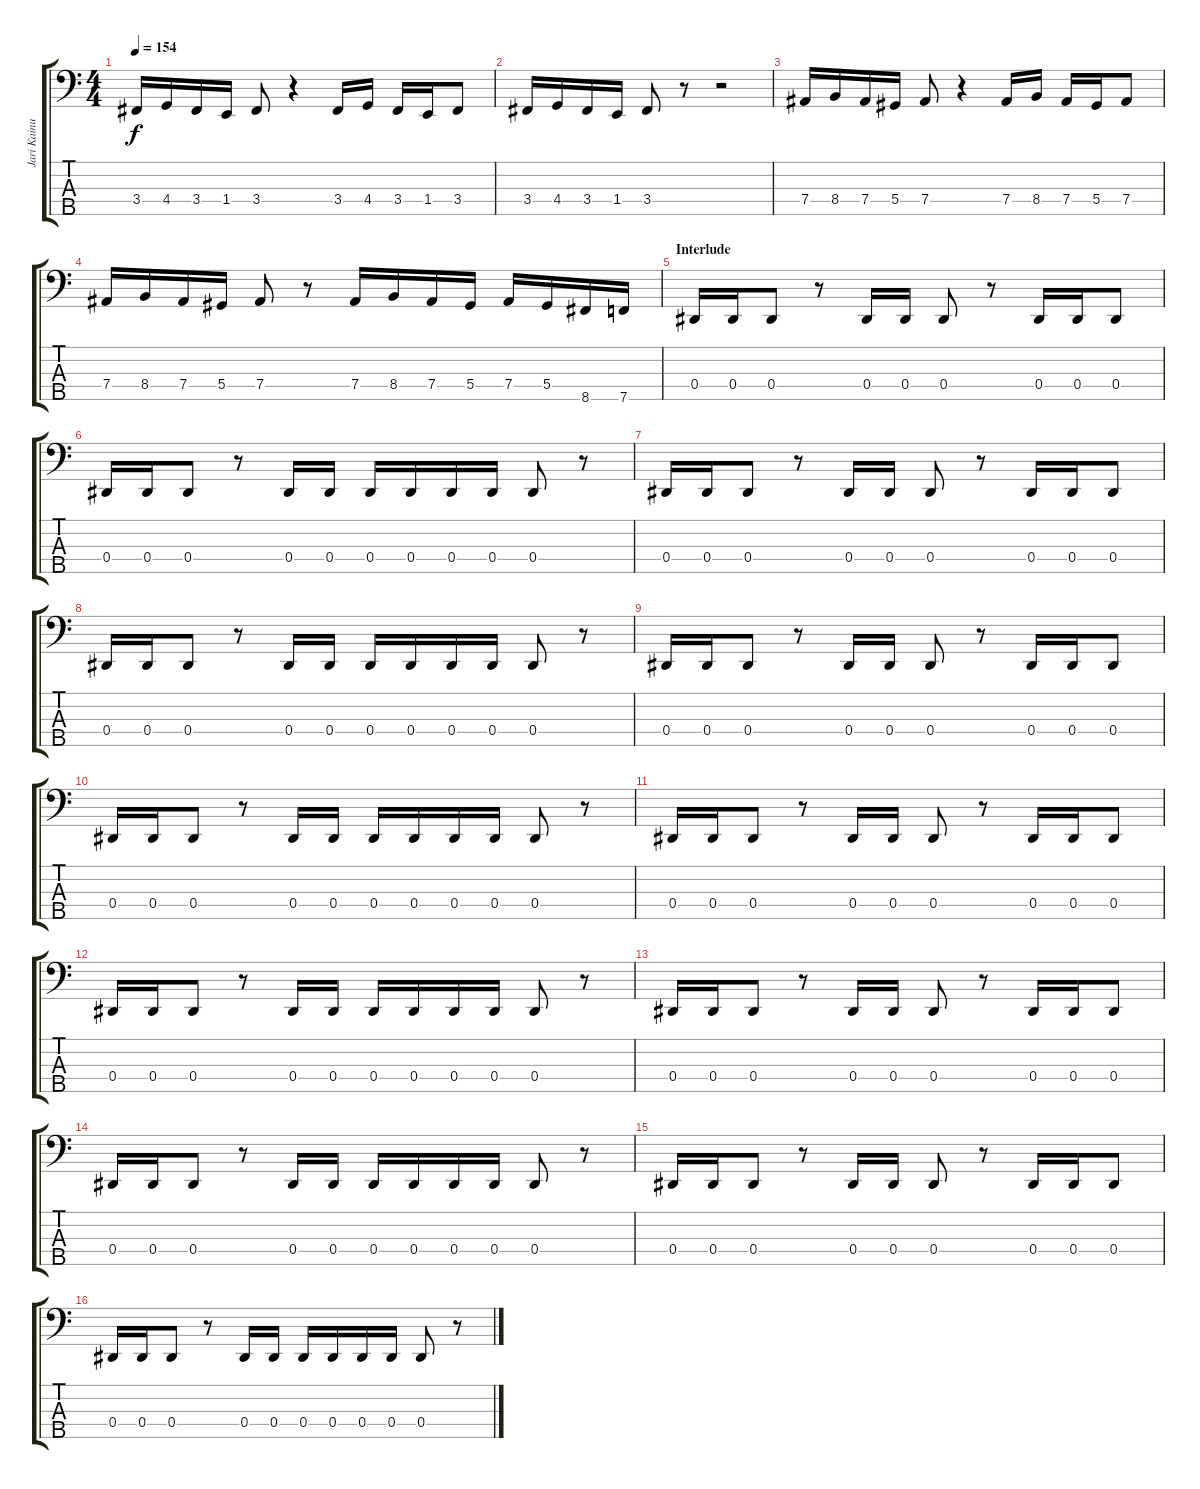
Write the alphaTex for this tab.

\track ("Jari Kainulainen - Bass" "Jari Kainu") {instrument electricbassfinger}
\staff {score tabs}
\tuning (Gb2 Db2 Ab1 Eb1 Bb0) {hide}
\ts (4 4)
\tempo 154
\clef f4
\ks c
3.4.16{dy f} 4.4.16 3.4.16 1.4.16 3.4.8 r.4 3.4.16 4.4.16 3.4.16 1.4.16 3.4.8 |
3.4.16 4.4.16 3.4.16 1.4.16 3.4.8 r.8 r.2 |
7.4.16 8.4.16 7.4.16 5.4.16 7.4.8 r.4 7.4.16 8.4.16 7.4.16 5.4.16 7.4.8 |
7.4.16 8.4.16 7.4.16 5.4.16 7.4.8 r.8 7.4.16 8.4.16 7.4.16 5.4.16 7.4.16 5.4.16 8.5.16 7.5.16 |
\section ("" "Interlude")
0.4.16 0.4.16 0.4.8 r.8 0.4.16 0.4.16 0.4.8 r.8 0.4.16 0.4.16 0.4.8 |
0.4.16 0.4.16 0.4.8 r.8 0.4.16 0.4.16 0.4.16 0.4.16 0.4.16 0.4.16 0.4.8 r.8 |
0.4.16 0.4.16 0.4.8 r.8 0.4.16 0.4.16 0.4.8 r.8 0.4.16 0.4.16 0.4.8 |
0.4.16 0.4.16 0.4.8 r.8 0.4.16 0.4.16 0.4.16 0.4.16 0.4.16 0.4.16 0.4.8 r.8 |
0.4.16 0.4.16 0.4.8 r.8 0.4.16 0.4.16 0.4.8 r.8 0.4.16 0.4.16 0.4.8 |
0.4.16 0.4.16 0.4.8 r.8 0.4.16 0.4.16 0.4.16 0.4.16 0.4.16 0.4.16 0.4.8 r.8 |
0.4.16 0.4.16 0.4.8 r.8 0.4.16 0.4.16 0.4.8 r.8 0.4.16 0.4.16 0.4.8 |
0.4.16 0.4.16 0.4.8 r.8 0.4.16 0.4.16 0.4.16 0.4.16 0.4.16 0.4.16 0.4.8 r.8 |
0.4.16 0.4.16 0.4.8 r.8 0.4.16 0.4.16 0.4.8 r.8 0.4.16 0.4.16 0.4.8 |
0.4.16 0.4.16 0.4.8 r.8 0.4.16 0.4.16 0.4.16 0.4.16 0.4.16 0.4.16 0.4.8 r.8 |
0.4.16 0.4.16 0.4.8 r.8 0.4.16 0.4.16 0.4.8 r.8 0.4.16 0.4.16 0.4.8 |
0.4.16 0.4.16 0.4.8 r.8 0.4.16 0.4.16 0.4.16 0.4.16 0.4.16 0.4.16 0.4.8 r.8
